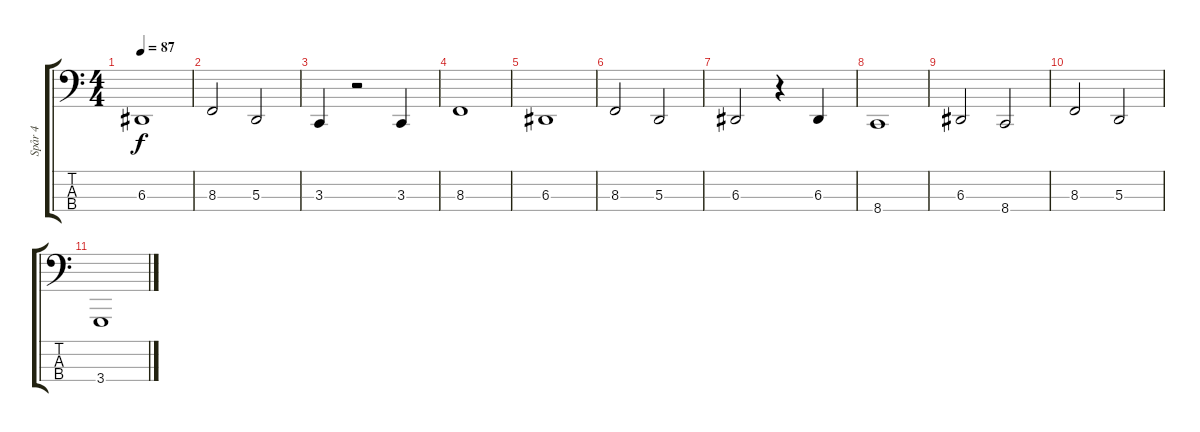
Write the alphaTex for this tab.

\track ("Spår 4" "Spår 4") {instrument acousticgrandpiano}
\staff {score tabs}
\tuning (G2 D2 A1 E1) {hide}
\ts (4 4)
\tempo 87
\clef f4
\ks c
6.3.1{dy f} |
8.3.2 5.3.2 |
3.3.4 r.2 3.3.4 |
8.3.1 |
6.3.1 |
8.3.2 5.3.2 |
6.3.2 r.4 6.3.4 |
8.4.1 |
6.3.2 8.4.2 |
8.3.2 5.3.2 |
3.4.1
